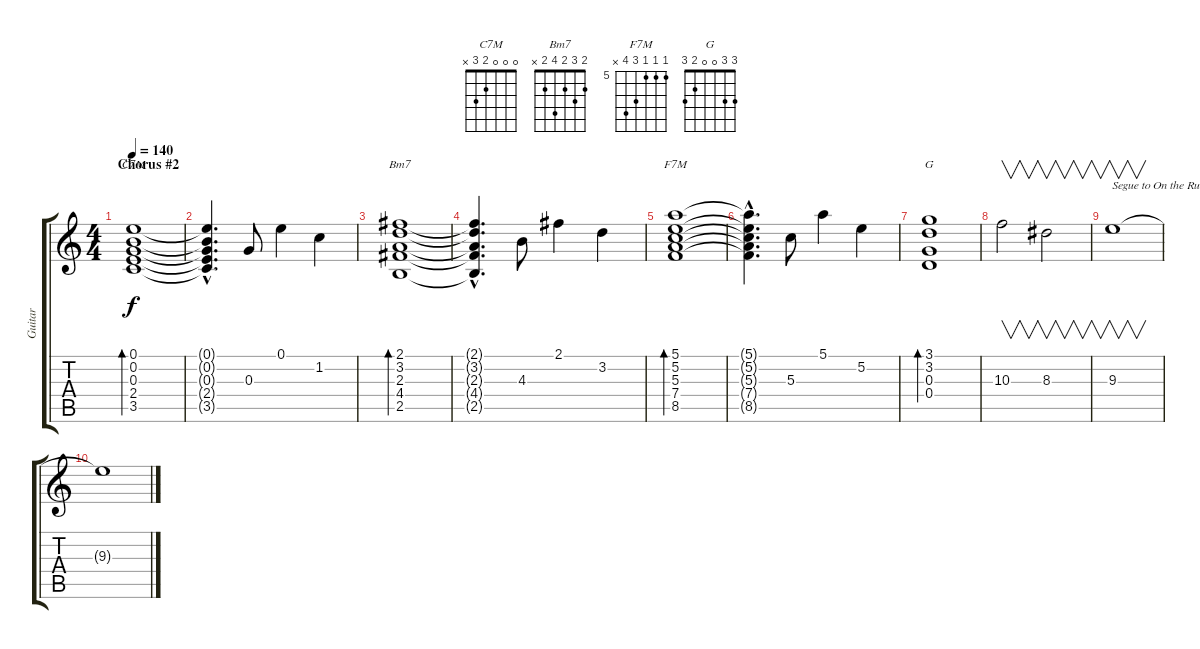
\track ("Guitar" "Guitar") {instrument electricguitarjazz}
\staff {score tabs}
\tuning (E4 B3 G3 D3 A2 E2) {hide}
\chord ("C7M" 0 0 0 2 3 x)
\chord ("Bm7" 2 3 2 4 2 x)
\chord ("F7M" 5 5 5 7 8 x) {firstfret 5}
\chord ("G" 3 3 0 0 2 3)
\ts (4 4)
\section ("" "Chorus #2")
\tempo 140
\clef g2
\ks c
(0.1 0.2 0.3 2.4 3.5).1{bd 480 ch "C7M" dy f} |
(0.1{hac t} 0.2{hac t} 0.3{hac t} 2.4{hac t} 3.5{hac t}).4{d} 0.3.8 0.1.4 1.2.4 |
(2.1 3.2 2.3 4.4 2.5).1{bd 480 ch "Bm7"} |
(2.1{hac t} 3.2{hac t} 2.3{hac t} 4.4{hac t} 2.5{hac t}).4{d} 4.3.8 2.1.4 3.2.4 |
(5.1 5.2 5.3 7.4 8.5).1{bd 480 ch "F7M"} |
(5.1{hac t} 5.2{hac t} 5.3{hac t} 7.4{hac t} 8.5{hac t}).4{d} 5.3.8 5.1.4 5.2.4 |
(3.1 3.2 0.3 0.4).1{bd 480 ch "G"} |
10.3.2{v} 8.3.2{v} |
9.3.1{v txt "Segue to On the Run"} |
9.3{t}.1
